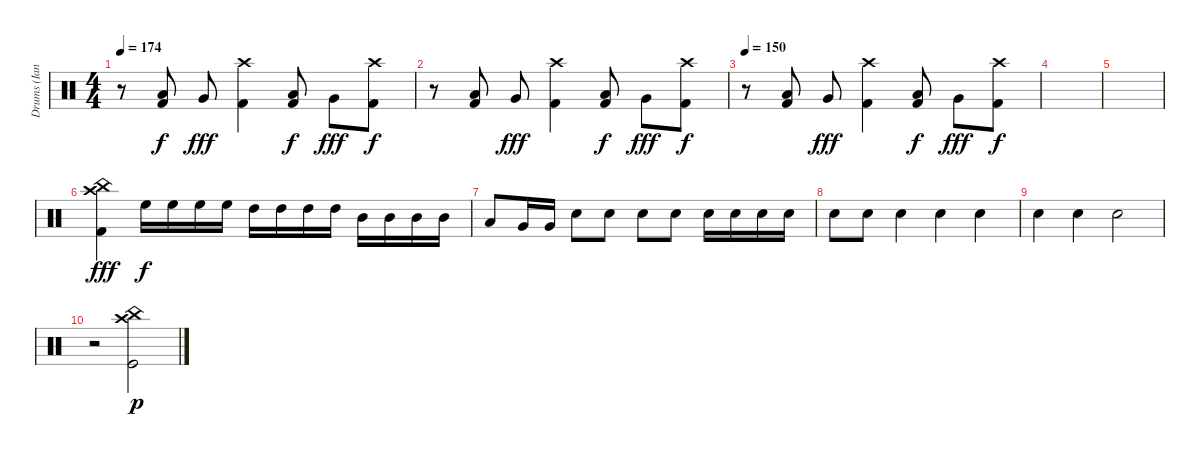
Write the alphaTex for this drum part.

\track ("Drums (Ian Paice)" "Drums (Ian") {instrument percussion}
\staff {score}
\articulation defaults
\ts (4 4)
\tempo 174
\clef neutral
\ks c
r.8{dy f} ("Low Tom (hit)" "Kick (hit) 2").8 "Very Low Tom (hit)".8{dy fff} ("Crash high (hit)" "Kick (hit) 2").4 ("Low Tom (hit)" "Kick (hit) 2").8{dy f} "Very Low Tom (hit)".8{dy fff} ("Crash high (hit)" "Kick (hit) 2").8{dy f} |
r.8 ("Low Tom (hit)" "Kick (hit) 2").8 "Very Low Tom (hit)".8{dy fff} ("Crash high (hit)" "Kick (hit) 2").4 ("Low Tom (hit)" "Kick (hit) 2").8{dy f} "Very Low Tom (hit)".8{dy fff} ("Crash high (hit)" "Kick (hit) 2").8{dy f} |
\tempo 150
r.8 ("Low Tom (hit)" "Kick (hit) 2").8 "Very Low Tom (hit)".8{dy fff} ("Crash high (hit)" "Kick (hit) 2").4 ("Low Tom (hit)" "Kick (hit) 2").8{dy f} "Very Low Tom (hit)".8{dy fff} ("Crash high (hit)" "Kick (hit) 2").8{dy f} |
|
|
("Crash high (hit)" "China (hit)" "Kick (hit) 2").4{dy fff} "High Floor Tom (hit)".16{dy f} "High Floor Tom (hit)".16 "High Floor Tom (hit)".16 "High Floor Tom (hit)".16 "High Tom (hit)".16 "High Tom (hit)".16 "High Tom (hit)".16 "High Tom (hit)".16 "Mid Tom (hit)".16 "Mid Tom (hit)".16 "Mid Tom (hit)".16 "Mid Tom (hit)".16 |
"Low Tom (hit)".8 "Very Low Tom (hit)".16 "Very Low Tom (hit)".16 "Electric Snare (hit)".8 "Electric Snare (hit)".8 "Electric Snare (hit)".8 "Electric Snare (hit)".8 "Electric Snare (hit)".16 "Electric Snare (hit)".16 "Electric Snare (hit)".16 "Electric Snare (hit)".16 |
"Electric Snare (hit)".8 "Electric Snare (hit)".8 "Electric Snare (hit)".4 "Electric Snare (hit)".4 "Electric Snare (hit)".4 |
"Electric Snare (hit)".4 "Electric Snare (hit)".4 "Electric Snare (hit)".2 |
r.2 ("Crash high (hit)" "China (hit)" "Kick (hit)").2{dy p}
